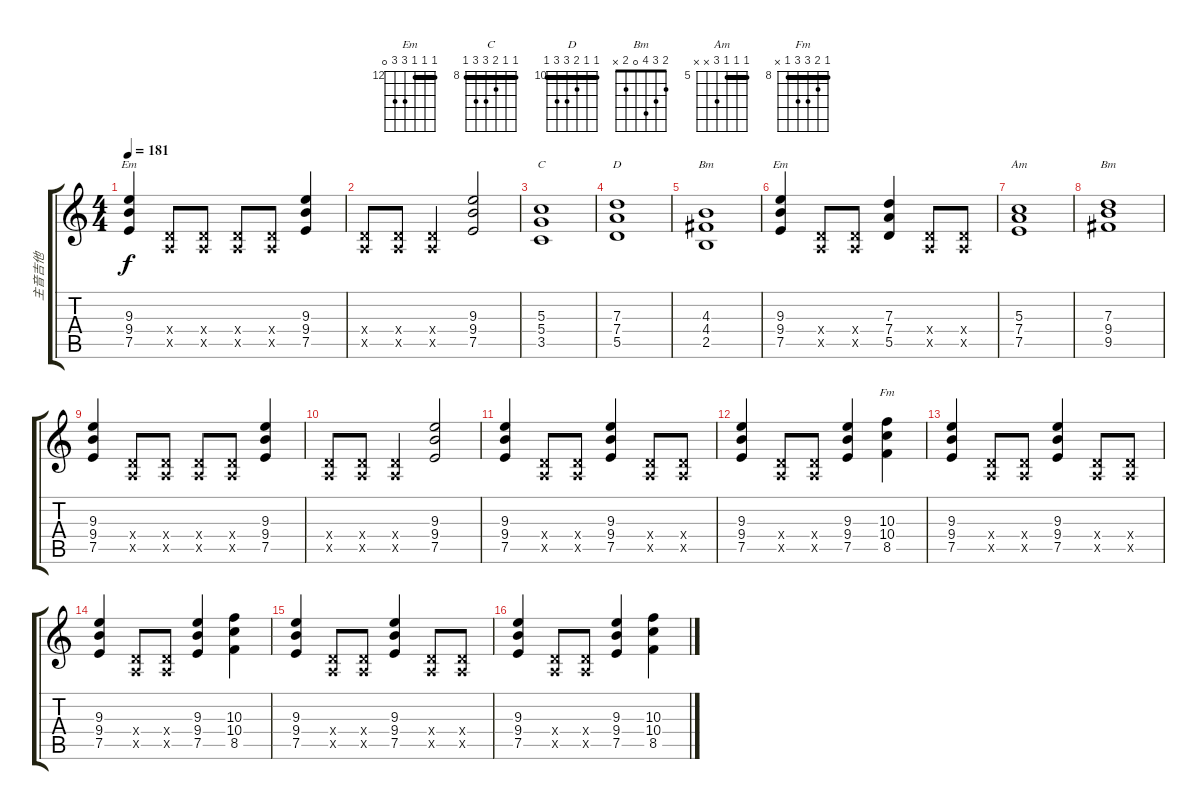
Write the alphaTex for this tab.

\track ("主音吉他" "主音吉他") {instrument overdrivenguitar}
\staff {score tabs}
\tuning (E4 B3 G3 D3 A2 E2) {hide}
\chord ("Em" 0 0 0 2 2 0)
\chord ("C" 8 8 9 10 10 8) {firstfret 8 barre 8}
\chord ("D" 10 10 11 12 12 10) {firstfret 10 barre 10}
\chord ("Bm" 7 7 7 9 9 7) {firstfret 7 barre 7}
\chord ("Em" 12 12 12 14 14 0) {firstfret 12 barre 12}
\chord ("Am" 5 5 5 7 x x) {firstfret 5 barre 5}
\chord ("Bm" 2 3 4 0 2 x)
\chord ("Fm" 8 9 10 10 8 x) {firstfret 8 barre 8}
\ts (4 4)
\tempo 181
\clef g2
\ks c
(9.3 9.4 7.5).4{ch "Em" dy f} (0.4{x} 0.5{x}).8 (0.4{x} 0.5{x}).8 (0.4{x} 0.5{x}).8 (0.4{x} 0.5{x}).8 (9.3 9.4 7.5).4 |
(0.4{x} 0.5{x}).8 (0.4{x} 0.5{x}).8 (0.4{x} 0.5{x}).4 (9.3 9.4 7.5).2 |
(5.3 5.4 3.5).1{ch "C"} |
(7.3 7.4 5.5).1{ch "D"} |
(4.3 4.4 2.5).1{ch "Bm"} |
(9.3 9.4 7.5).4{ch "Em"} (0.4{x} 0.5{x}).8 (0.4{x} 0.5{x}).8 (7.3 7.4 5.5).4 (0.4{x} 0.5{x}).8 (0.4{x} 0.5{x}).8 |
(5.3 7.4 7.5).1{ch "Am"} |
(7.3 9.4 9.5).1{ch "Bm"} |
(9.3 9.4 7.5).4 (0.4{x} 0.5{x}).8 (0.4{x} 0.5{x}).8 (0.4{x} 0.5{x}).8 (0.4{x} 0.5{x}).8 (9.3 9.4 7.5).4 |
(0.4{x} 0.5{x}).8 (0.4{x} 0.5{x}).8 (0.4{x} 0.5{x}).4 (9.3 9.4 7.5).2 |
(9.3 9.4 7.5).4 (0.4{x} 0.5{x}).8 (0.4{x} 0.5{x}).8 (9.3 9.4 7.5).4 (0.4{x} 0.5{x}).8 (0.4{x} 0.5{x}).8 |
(9.3 9.4 7.5).4 (0.4{x} 0.5{x}).8 (0.4{x} 0.5{x}).8 (9.3 9.4 7.5).4 (10.3 10.4 8.5).4{ch "Fm"} |
(9.3 9.4 7.5).4 (0.4{x} 0.5{x}).8 (0.4{x} 0.5{x}).8 (9.3 9.4 7.5).4 (0.4{x} 0.5{x}).8 (0.4{x} 0.5{x}).8 |
(9.3 9.4 7.5).4 (0.4{x} 0.5{x}).8 (0.4{x} 0.5{x}).8 (9.3 9.4 7.5).4 (10.3 10.4 8.5).4 |
(9.3 9.4 7.5).4 (0.4{x} 0.5{x}).8 (0.4{x} 0.5{x}).8 (9.3 9.4 7.5).4 (0.4{x} 0.5{x}).8 (0.4{x} 0.5{x}).8 |
(9.3 9.4 7.5).4 (0.4{x} 0.5{x}).8 (0.4{x} 0.5{x}).8 (9.3 9.4 7.5).4 (10.3 10.4 8.5).4
